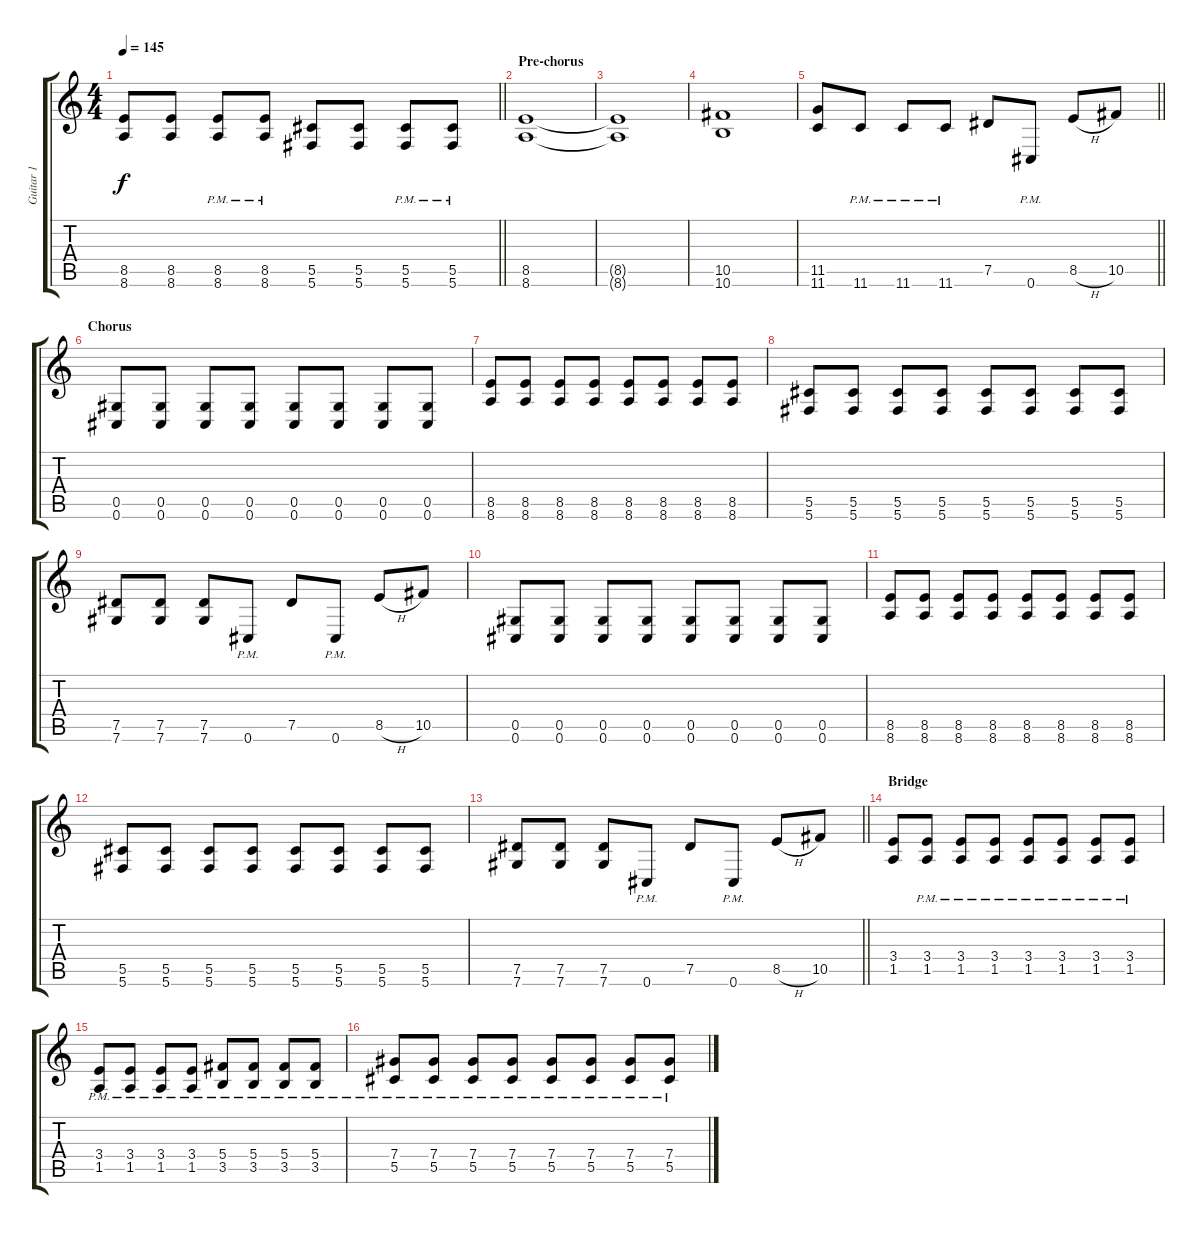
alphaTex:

\track ("Guitar 1" "Guitar 1") {instrument distortionguitar}
\staff {score tabs}
\tuning (Eb4 Bb3 Gb3 Db3 Ab2 Db2) {hide}
\ts (4 4)
\tempo 145
\clef g2
\barLineRight lightlight
\ks c
(8.5 8.6).8{dy f} (8.5 8.6).8 (8.5{pm} 8.6{pm}).8 (8.5{pm} 8.6{pm}).8 (5.5 5.6).8 (5.5 5.6).8 (5.5{pm} 5.6{pm}).8 (5.5{pm} 5.6{pm}).8 |
\section ("" "Pre-chorus")
(8.5 8.6).1 |
(8.5{t} 8.6{t}).1 |
(10.5 10.6).1 |
\barLineRight lightlight
(11.5 11.6).8 11.6{pm}.8 11.6{pm}.8 11.6{pm}.8 7.5.8 0.6{pm}.8 8.5{h}.8 10.5.8 |
\section ("" "Chorus")
(0.5 0.6).8 (0.5 0.6).8 (0.5 0.6).8 (0.5 0.6).8 (0.5 0.6).8 (0.5 0.6).8 (0.5 0.6).8 (0.5 0.6).8 |
(8.5 8.6).8 (8.5 8.6).8 (8.5 8.6).8 (8.5 8.6).8 (8.5 8.6).8 (8.5 8.6).8 (8.5 8.6).8 (8.5 8.6).8 |
(5.5 5.6).8 (5.5 5.6).8 (5.5 5.6).8 (5.5 5.6).8 (5.5 5.6).8 (5.5 5.6).8 (5.5 5.6).8 (5.5 5.6).8 |
(7.5 7.6).8 (7.5 7.6).8 (7.5 7.6).8 0.6{pm}.8 7.5.8 0.6{pm}.8 8.5{h}.8 10.5.8 |
(0.5 0.6).8 (0.5 0.6).8 (0.5 0.6).8 (0.5 0.6).8 (0.5 0.6).8 (0.5 0.6).8 (0.5 0.6).8 (0.5 0.6).8 |
(8.5 8.6).8 (8.5 8.6).8 (8.5 8.6).8 (8.5 8.6).8 (8.5 8.6).8 (8.5 8.6).8 (8.5 8.6).8 (8.5 8.6).8 |
(5.5 5.6).8 (5.5 5.6).8 (5.5 5.6).8 (5.5 5.6).8 (5.5 5.6).8 (5.5 5.6).8 (5.5 5.6).8 (5.5 5.6).8 |
\barLineRight lightlight
(7.5 7.6).8 (7.5 7.6).8 (7.5 7.6).8 0.6{pm}.8 7.5.8 0.6{pm}.8 8.5{h}.8 10.5.8 |
\section ("" "Bridge")
(3.4 1.5).8 (3.4{pm} 1.5{pm}).8 (3.4{pm} 1.5{pm}).8 (3.4{pm} 1.5{pm}).8 (3.4{pm} 1.5{pm}).8 (3.4{pm} 1.5{pm}).8 (3.4{pm} 1.5{pm}).8 (3.4{pm} 1.5{pm}).8 |
(3.4{pm} 1.5{pm}).8 (3.4{pm} 1.5{pm}).8 (3.4{pm} 1.5{pm}).8 (3.4{pm} 1.5{pm}).8 (5.4{pm} 3.5{pm}).8 (5.4{pm} 3.5{pm}).8 (5.4{pm} 3.5{pm}).8 (5.4{pm} 3.5{pm}).8 |
(7.4{pm} 5.5{pm}).8 (7.4{pm} 5.5{pm}).8 (7.4{pm} 5.5{pm}).8 (7.4{pm} 5.5{pm}).8 (7.4{pm} 5.5{pm}).8 (7.4{pm} 5.5{pm}).8 (7.4{pm} 5.5{pm}).8 (7.4{pm} 5.5{pm}).8
